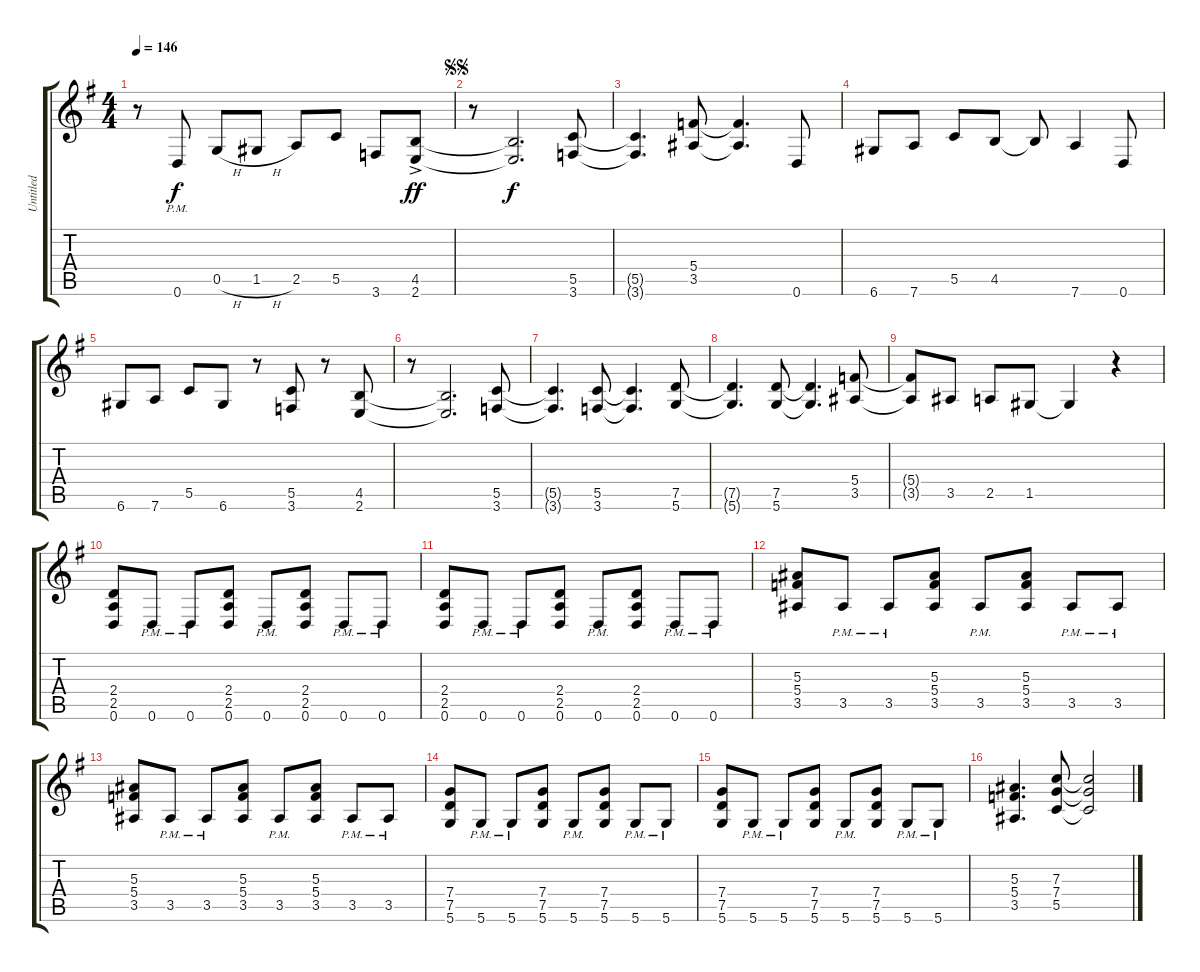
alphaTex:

\track ("Untitled" "Untitled") {instrument distortionguitar}
\staff {score tabs}
\tuning (D4 A3 F3 C3 G2 D2) {hide}
\ts (4 4)
\tempo 146
\clef g2
\ks g
r.8{dy ff} 0.6{pm}.8{dy f} 0.5{h}.8 1.5{h}.8 2.5.8 5.5.8 3.6.8 (4.5{ac} 2.6{ac}).8{dy ff} |
\jump segnosegno
r.8 (4.5{t} 2.6{t}).2{d dy f} (5.5 3.6).8 |
(5.5{t} 3.6{t}).4{d} (5.4 3.5).8 (5.4{t} 3.5{t}).4{d} 0.6.8 |
6.6.8 7.6.8 5.5.8 4.5.8 4.5{t}.8 7.6.4 0.6.8 |
6.6.8 7.6.8 5.5.8 6.6.8 r.8 (5.5 3.6).8 r.8 (4.5 2.6).8 |
r.8 (4.5{t} 2.6{t}).2{d} (5.5 3.6).8 |
(5.5{t} 3.6{t}).4{d} (5.5 3.6).8 (5.5{t} 3.6{t}).4{d} (7.5 5.6).8 |
(7.5{t} 5.6{t}).4{d} (7.5 5.6).8 (7.5{t} 5.6{t}).4{d} (5.4 3.5).8 |
(5.4{t} 3.5{t}).8 3.5.8 2.5.8 1.5.8 1.5{t}.4 r.4 |
(2.4 2.5 0.6).8 0.6{pm}.8 0.6{pm}.8 (2.4 2.5 0.6).8 0.6{pm}.8 (2.4 2.5 0.6).8 0.6{pm}.8 0.6{pm}.8 |
(2.4 2.5 0.6).8 0.6{pm}.8 0.6{pm}.8 (2.4 2.5 0.6).8 0.6{pm}.8 (2.4 2.5 0.6).8 0.6{pm}.8 0.6{pm}.8 |
(5.3 5.4 3.5).8 3.5{pm}.8 3.5{pm}.8 (5.3 5.4 3.5).8 3.5{pm}.8 (5.3 5.4 3.5).8 3.5{pm}.8 3.5{pm}.8 |
(5.3 5.4 3.5).8 3.5{pm}.8 3.5{pm}.8 (5.3 5.4 3.5).8 3.5{pm}.8 (5.3 5.4 3.5).8 3.5{pm}.8 3.5{pm}.8 |
(7.4 7.5 5.6).8 5.6{pm}.8 5.6{pm}.8 (7.4 7.5 5.6).8 5.6{pm}.8 (7.4 7.5 5.6).8 5.6{pm}.8 5.6{pm}.8 |
(7.4 7.5 5.6).8 5.6{pm}.8 5.6{pm}.8 (7.4 7.5 5.6).8 5.6{pm}.8 (7.4 7.5 5.6).8 5.6{pm}.8 5.6{pm}.8 |
(5.3 5.4 3.5).4{d} (7.3 7.4 5.5).8 (7.3{t} 7.4{t} 5.5{t}).2
